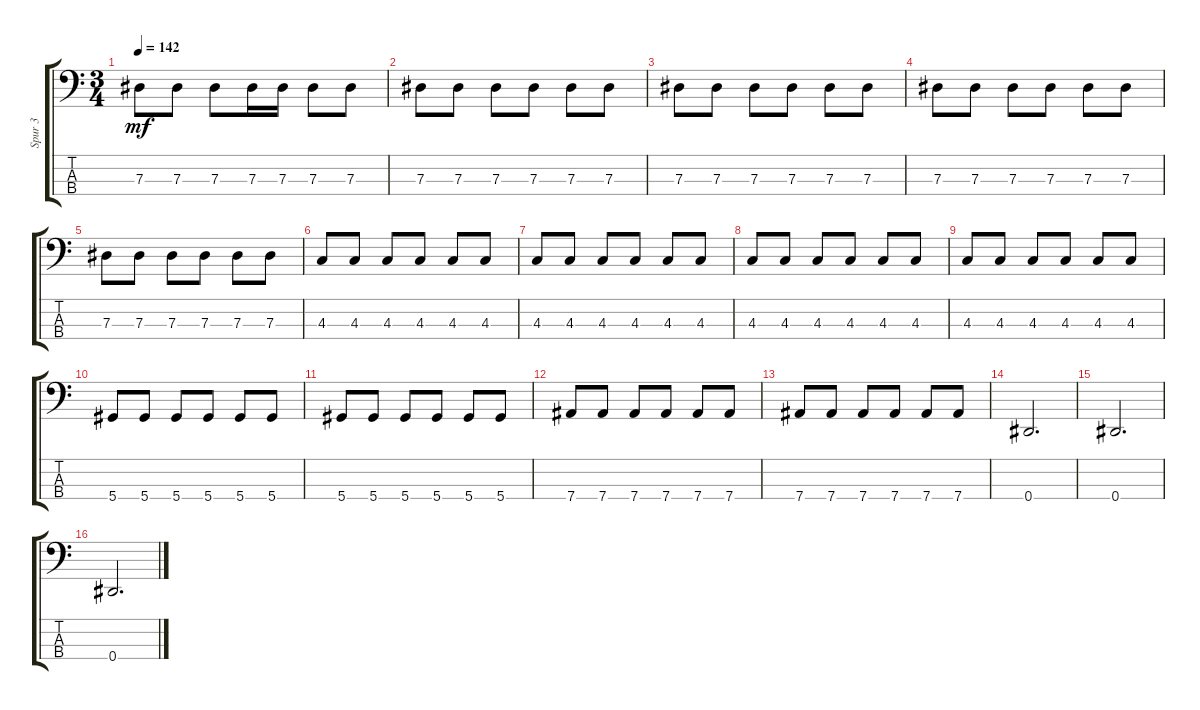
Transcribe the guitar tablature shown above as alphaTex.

\track ("Spur 3" "Spur 3") {instrument electricbassfinger}
\staff {score tabs}
\tuning (Gb2 Db2 Ab1 Eb1) {hide}
\ts (3 4)
\tempo 142
\clef f4
\ks c
7.3.8{dy mf} 7.3.8 7.3.8 7.3.16 7.3.16 7.3.8 7.3.8 |
7.3.8 7.3.8 7.3.8 7.3.8 7.3.8 7.3.8 |
7.3.8 7.3.8 7.3.8 7.3.8 7.3.8 7.3.8 |
7.3.8 7.3.8 7.3.8 7.3.8 7.3.8 7.3.8 |
7.3.8 7.3.8 7.3.8 7.3.8 7.3.8 7.3.8 |
4.3.8 4.3.8 4.3.8 4.3.8 4.3.8 4.3.8 |
4.3.8 4.3.8 4.3.8 4.3.8 4.3.8 4.3.8 |
4.3.8 4.3.8 4.3.8 4.3.8 4.3.8 4.3.8 |
4.3.8 4.3.8 4.3.8 4.3.8 4.3.8 4.3.8 |
5.4.8 5.4.8 5.4.8 5.4.8 5.4.8 5.4.8 |
5.4.8 5.4.8 5.4.8 5.4.8 5.4.8 5.4.8 |
7.4.8 7.4.8 7.4.8 7.4.8 7.4.8 7.4.8 |
7.4.8 7.4.8 7.4.8 7.4.8 7.4.8 7.4.8 |
0.4.2{d} |
0.4.2{d} |
0.4.2{d}
